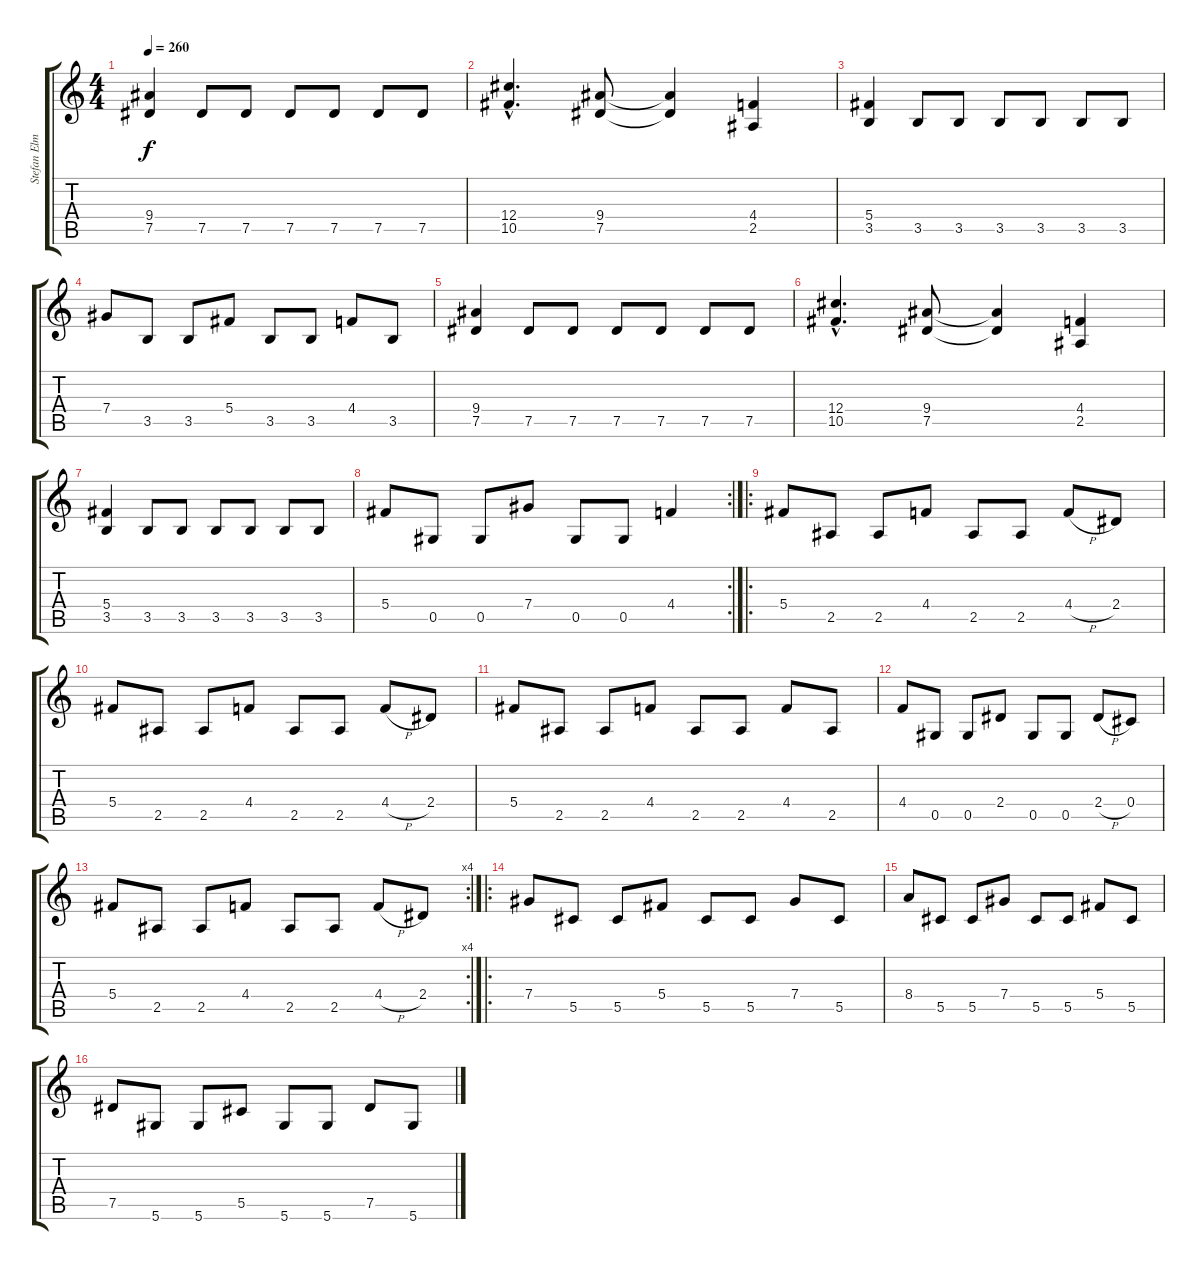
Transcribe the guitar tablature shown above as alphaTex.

\track ("Stefan Elmgren (Rhythm Guitar)" "Stefan Elm") {instrument distortionguitar}
\staff {score tabs}
\tuning (Eb4 Bb3 Gb3 Db3 Ab2 Eb2) {hide}
\ts (4 4)
\tempo 260
\clef g2
\ks c
(9.4 7.5).4{dy f} 7.5.8 7.5.8 7.5.8 7.5.8 7.5.8 7.5.8 |
(12.4{hac} 10.5{hac}).4{d} (9.4 7.5).8 (9.4{t} 7.5{t}).4 (4.4 2.5).4 |
(5.4 3.5).4 3.5.8 3.5.8 3.5.8 3.5.8 3.5.8 3.5.8 |
7.4.8 3.5.8 3.5.8 5.4.8 3.5.8 3.5.8 4.4.8 3.5.8 |
(9.4 7.5).4 7.5.8 7.5.8 7.5.8 7.5.8 7.5.8 7.5.8 |
(12.4{hac} 10.5{hac}).4{d} (9.4 7.5).8 (9.4{t} 7.5{t}).4 (4.4 2.5).4 |
(5.4 3.5).4 3.5.8 3.5.8 3.5.8 3.5.8 3.5.8 3.5.8 |
\rc 2
5.4.8 0.5.8 0.5.8 7.4.8 0.5.8 0.5.8 4.4.4 |
\ro
5.4.8 2.5.8 2.5.8 4.4.8 2.5.8 2.5.8 4.4{h}.8 2.4.8 |
5.4.8 2.5.8 2.5.8 4.4.8 2.5.8 2.5.8 4.4{h}.8 2.4.8 |
5.4.8 2.5.8 2.5.8 4.4.8 2.5.8 2.5.8 4.4.8 2.5.8 |
4.4.8 0.5.8 0.5.8 2.4.8 0.5.8 0.5.8 2.4{h}.8 0.4.8 |
\rc 4
5.4.8 2.5.8 2.5.8 4.4.8 2.5.8 2.5.8 4.4{h}.8 2.4.8 |
\ro
7.4.8 5.5.8 5.5.8 5.4.8 5.5.8 5.5.8 7.4.8 5.5.8 |
8.4.8 5.5.8 5.5.8 7.4.8 5.5.8 5.5.8 5.4.8 5.5.8 |
7.5.8 5.6.8 5.6.8 5.5.8 5.6.8 5.6.8 7.5.8 5.6.8
